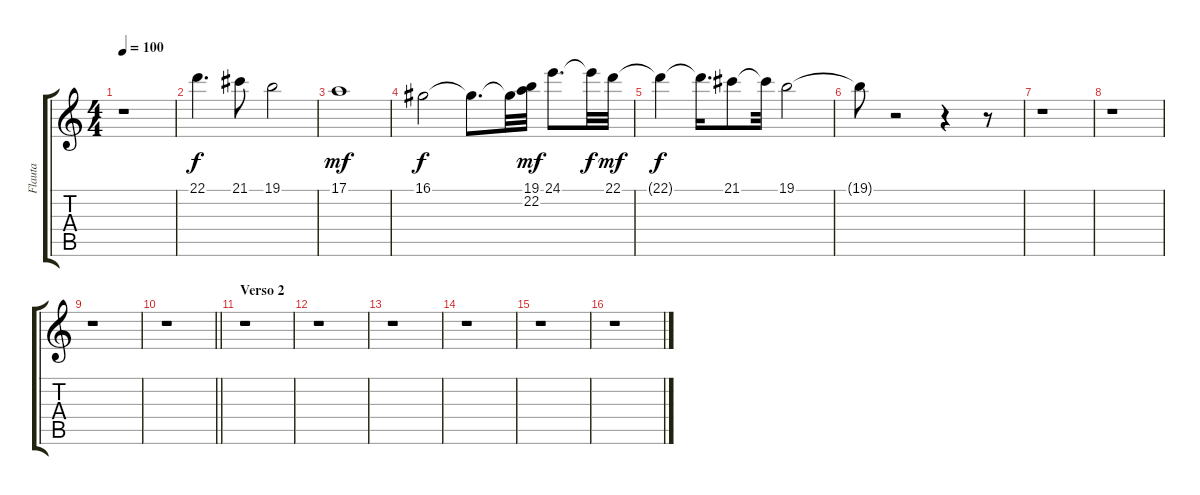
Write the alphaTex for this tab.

\track ("Flauta" "Flauta") {instrument flute}
\staff {score tabs}
\tuning (E4 B3 G3 D3 A2 E2) {hide}
\ts (4 4)
\tempo 100
\clef g2
\ks c
r.1{dy f} |
22.1.4{d} 21.1.8 19.1.2 |
17.1.1{dy mf} |
16.1.2{dy f} 16.1{t}.8{d} 16.1{t}.32 (19.1 22.2).32{dy mf} 24.1.8{d} 24.1{t}.32{dy f} 22.1.32{dy mf} |
22.1{t}.4{dy f} 22.1{t}.16{d} 21.1.8 21.1{t}.32 19.1.2 |
19.1{t}.8 r.2 r.4 r.8 |
r.1 |
r.1 |
r.1 |
\barLineRight lightlight
r.1 |
\section ("" "Verso 2")
r.1 |
r.1 |
r.1 |
r.1 |
r.1 |
r.1
